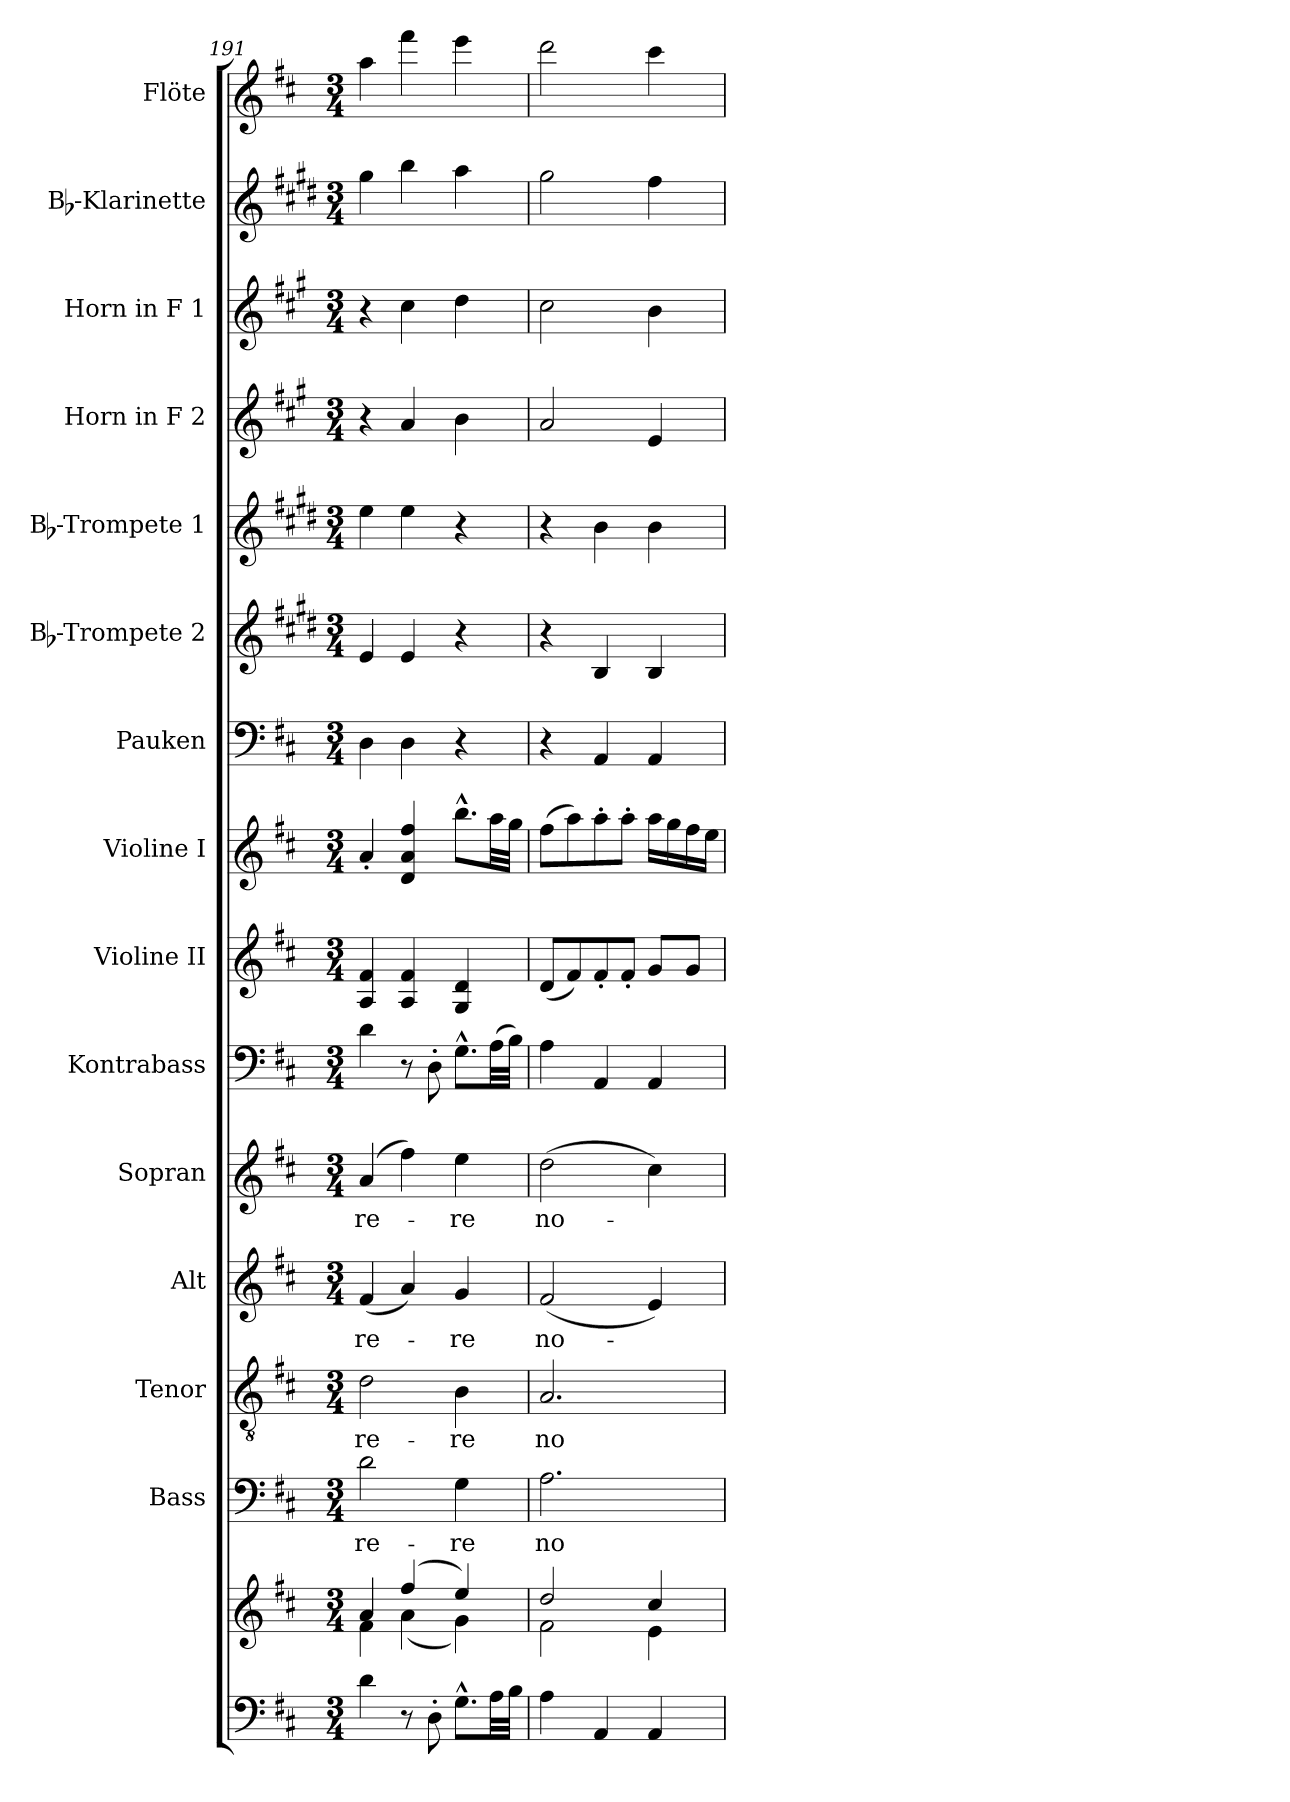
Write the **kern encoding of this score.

**kern	**kern	**kern	**text	**kern	**text	**kern	**text	**kern	**text	**kern	**kern	**kern	**kern	**kern	**kern	**kern	**kern	**kern	**kern
*part15	*part15	*part14	*part14	*part13	*part13	*part12	*part12	*part11	*part11	*part10	*part9	*part8	*part7	*part6	*part5	*part4	*part3	*part2	*part1
*staff16	*staff15	*staff14	*staff14	*staff13	*staff13	*staff12	*staff12	*staff11	*staff11	*staff10	*staff9	*staff8	*staff7	*staff6	*staff5	*staff4	*staff3	*staff2	*staff1
*	*	*I"Bass	*	*I"Tenor	*	*I"Alt	*	*I"Sopran	*	*I"Kontrabass	*I"Violine II	*I"Violine I	*I"Pauken	*I"Bb-Trompete 2	*I"Bb-Trompete 1	*I"Horn in F 2	*I"Horn in F 1	*I"Bb-Klarinette	*I"Flöte
*	*	*I'B.	*	*I'T.	*	*I'A.	*	*I'S.	*	*I'Kb.	*I'Vl. II	*I'Vl. I	*I'Pk.	*I'Bb Trp. 2	*I'Bb Trp. 1	*	*	*I'Bb Kl.	*I'Fl.
*clefF4	*clefG2	*clefF4	*	*clefGv2	*	*clefG2	*	*clefG2	*	*clefF4	*clefG2	*clefG2	*clefF4	*clefG2	*clefG2	*clefG2	*clefG2	*clefG2	*clefG2
*	*	*	*	*	*	*	*	*	*	*ITrd7c12	*	*	*	*ITrd1c2	*ITrd1c2	*ITrd4c7	*ITrd4c7	*ITrd1c2	*
*k[f#c#]	*k[f#c#]	*k[f#c#]	*	*k[f#c#]	*	*k[f#c#]	*	*k[f#c#]	*	*k[f#c#]	*k[f#c#]	*k[f#c#]	*k[f#c#]	*k[f#c#]	*k[f#c#]	*k[f#c#]	*k[f#c#]	*k[f#c#]	*k[f#c#]
*D:	*D:	*D:	*	*D:	*	*D:	*	*D:	*	*D:	*D:	*D:	*D:	*D:	*D:	*D:	*D:	*D:	*D:
*M3/4	*M3/4	*M3/4	*	*M3/4	*	*M3/4	*	*M3/4	*	*M3/4	*M3/4	*M3/4	*M3/4	*M3/4	*M3/4	*M3/4	*M3/4	*M3/4	*M3/4
=191	=191	=191	=191	=191	=191	=191	=191	=191	=191	=191	=191	=191	=191	=191	=191	=191	=191	=191	=191
*	*^	*	*	*	*	*	*	*	*	*	*	*	*	*	*	*	*	*	*
!	!	!	!	!LO:LY:b	!	!LO:LY:b	!	!LO:LY:b	!	!LO:LY:b	!	!	!	!	!	!	!	!	!	!
4d\	4a/	4f#\	2d\	-re-	2d\	-re-	(<4f#/	-re-	(4a/	-re-	4D\	4A/ 4f#/	4a'</	4D\	4d/	4dd\	4r	4r	4ff#\	4aa\
8r	(4ff#/	(<4a\	.	.	.	.	4a/)	.	4ff#\)	.	8r	4A/ 4f#/	4d/ 4a/ 4ff#/	4D\	4d/	4dd\	4d/	4f#\	4aa\	4fff#\
8D'>\	.	.	.	.	.	.	.	.	.	.	8DD'>\	.	.	.	.	.	.	.	.	.
!	!	!	!	!LO:LY:b	!	!LO:LY:b	!	!LO:LY:b	!	!LO:LY:b	!	!	!	!	!	!	!	!	!	!
8.G^^>\L	4ee/)	4g\)	4G\	-re	4B\	-re	4g/	-re	4ee\	-re	8.GG^^>\L	4G/ 4d/	8.bb^^>\L	4r	4r	4r	4e\	4g\	4gg\	4eee\
32A\LL	.	.	.	.	.	.	.	.	.	.	(>32AA\LL	.	32aa\LL	.	.	.	.	.	.	.
32B\JJJ	.	.	.	.	.	.	.	.	.	.	32BB\JJJ)	.	32gg\JJJ	.	.	.	.	.	.	.
=192	=192	=192	=192	=192	=192	=192	=192	=192	=192	=192	=192	=192	=192	=192	=192	=192	=192	=192	=192	=192
!	!	!	!	!LO:LY:b	!	!LO:LY:b	!	!LO:LY:b	!	!LO:LY:b	!	!	!	!	!	!	!	!	!	!
4A\	2dd/	2f#\	2.A\	no-	2.A/	no-	(<2f#/	no-	(>2dd\	no-	4AA\	(<8d/L	(>8ff#\L	4r	4r	4r	2d/	2f#\	2ff#\	2ddd\
.	.	.	.	.	.	.	.	.	.	.	.	8f#/)	8aa\)	.	.	.	.	.	.	.
4AA/	.	.	.	.	.	.	.	.	.	.	4AAA/	8f#'</	8aa'>\	4AA/	4A/	4a\	.	.	.	.
.	.	.	.	.	.	.	.	.	.	.	.	8f#'</J	8aa'>\J	.	.	.	.	.	.	.
4AA/	4cc#/	4e\	.	.	.	.	4e/)	.	4cc#\)	.	4AAA/	8g/L	16aa\LL	4AA/	4A/	4a\	4A/	4e\	4ee\	4ccc#\
.	.	.	.	.	.	.	.	.	.	.	.	.	16gg\	.	.	.	.	.	.	.
.	.	.	.	.	.	.	.	.	.	.	.	8g/J	16ff#\	.	.	.	.	.	.	.
.	.	.	.	.	.	.	.	.	.	.	.	.	16ee\JJ	.	.	.	.	.	.	.
*	*v	*v	*	*	*	*	*	*	*	*	*	*	*	*	*	*	*	*	*	*
=	=	=	=	=	=	=	=	=	=	=	=	=	=	=	=	=	=	=	=
*-	*-	*-	*-	*-	*-	*-	*-	*-	*-	*-	*-	*-	*-	*-	*-	*-	*-	*-	*-
